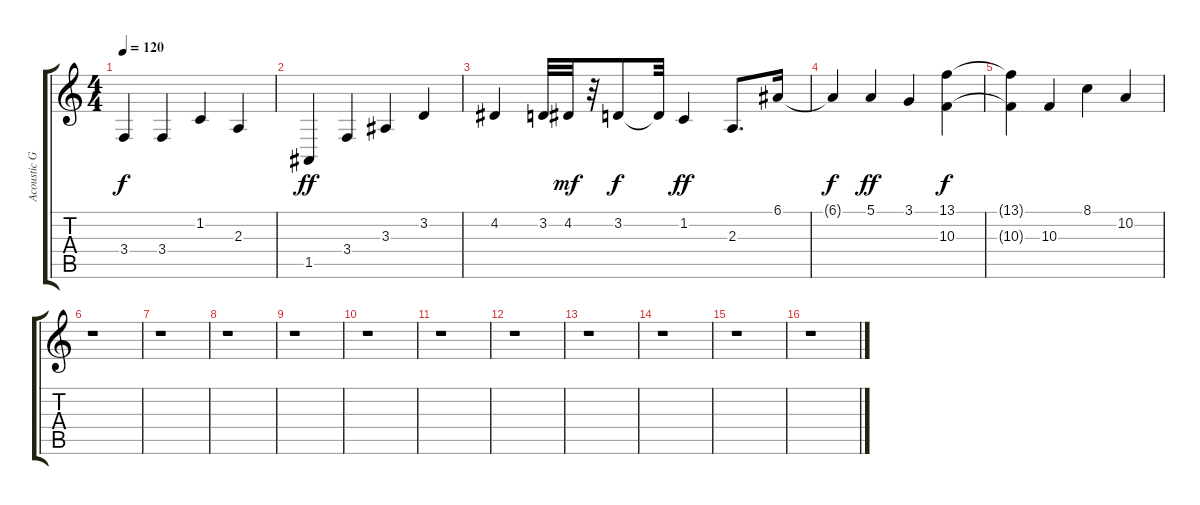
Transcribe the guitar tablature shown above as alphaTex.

\track ("Acoustic Grand Piano" "Acoustic G") {instrument acousticgrandpiano}
\staff {score tabs}
\tuning (E4 B3 G3 D3 A2 E2) {hide}
\ts (4 4)
\tempo 120
\clef g2
\ks c
3.4{t}.4{dy f} 3.4.4 1.2.4 2.3.4 |
1.5.4{dy ff} 3.4.4 3.3.4 3.2.4 |
4.2.4 3.2.32 4.2.32{dy mf} r.32 3.2.8{dy f} 3.2{t}.32 1.2.4{dy ff} 2.3.8{d} 6.1.16 |
6.1{t}.4{dy f} 5.1.4{dy ff} 3.1.4 (13.1 10.3).4{dy f} |
(13.1{t} 10.3{t}).4 10.3.4 8.1.4 10.2.4 |
r.1 |
r.1 |
r.1 |
r.1 |
r.1 |
r.1 |
r.1 |
r.1 |
r.1 |
r.1 |
r.1
